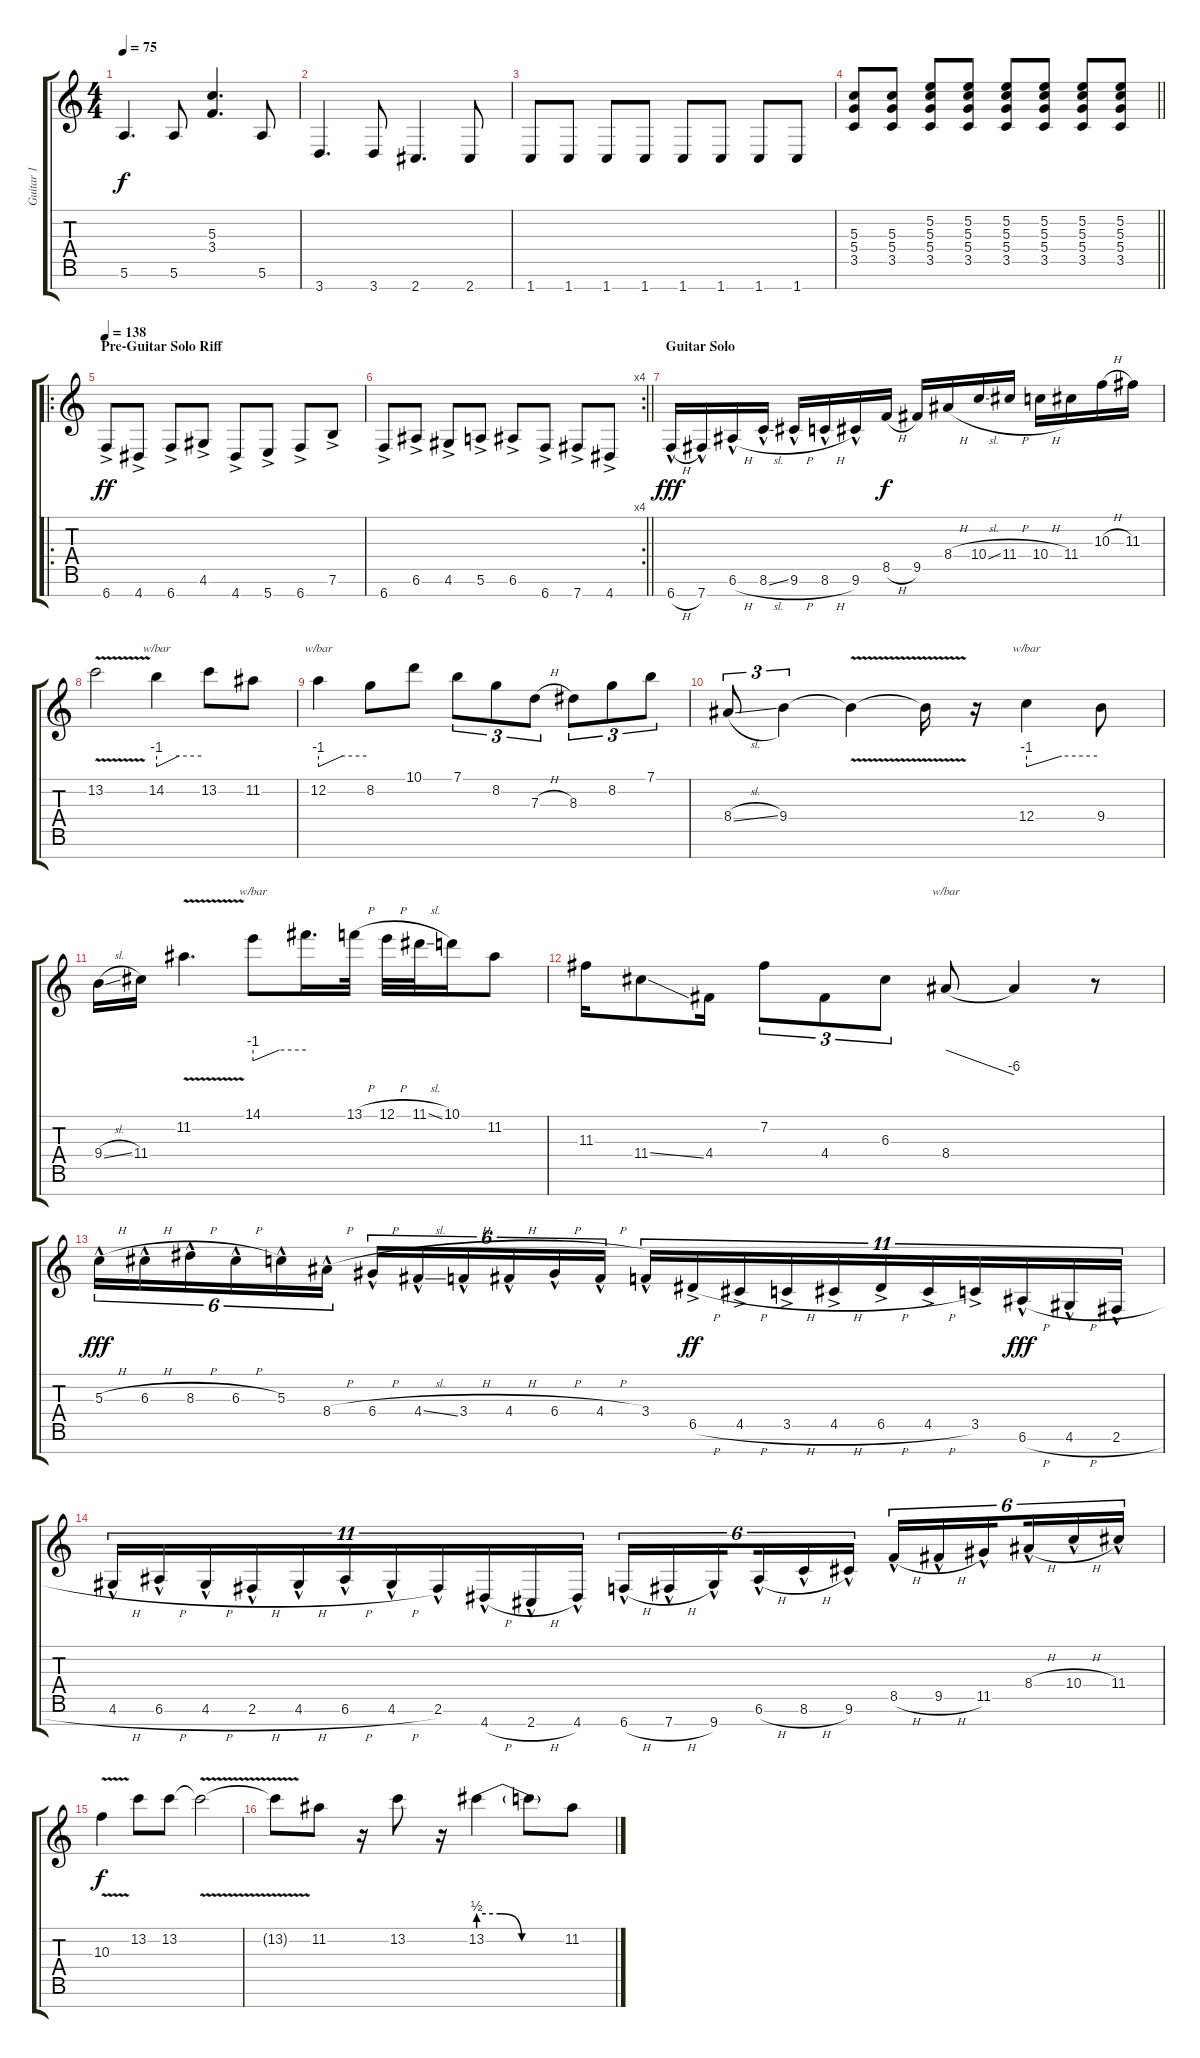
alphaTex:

\track ("Guitar 1" "Guitar 1") {instrument distortionguitar}
\staff {score tabs}
\tuning (E4 B3 G3 D3 A2 E2 B1) {hide}
\ts (4 4)
\tempo 75
\clef g2
\ks c
5.6.4{d dy f} 5.6.8 (5.3 3.4).4{d} 5.6.8 |
3.7.4{d} 3.7.8 2.7.4{d} 2.7.8 |
1.7.8 1.7.8 1.7.8 1.7.8 1.7.8 1.7.8 1.7.8 1.7.8 |
\barLineRight lightlight
(5.3 5.4 3.5).8 (5.3 5.4 3.5).8 (5.2 5.3 5.4 3.5).8 (5.2 5.3 5.4 3.5).8 (5.2 5.3 5.4 3.5).8 (5.2 5.3 5.4 3.5).8 (5.2 5.3 5.4 3.5).8 (5.2 5.3 5.4 3.5).8 |
\ro
\section ("" "Pre-Guitar Solo Riff")
\tempo 138
6.7{ac}.8{dy ff} 4.7{ac}.8 6.7{ac}.8 4.6{ac}.8 4.7{ac}.8 5.7{ac}.8 6.7{ac}.8 7.6{ac}.8 |
\rc 4
\barLineRight lightlight
6.7{ac}.8 6.6{ac}.8 4.6{ac}.8 5.6{ac}.8 6.6{ac}.8 6.7{ac}.8 7.7{ac}.8 4.7{ac}.8 |
\section ("" "Guitar Solo")
6.7{h hac}.16{dy fff volume 16} 7.7{hac}.16 6.6{h hac}.16 8.6{sl hac}.16 9.6{h hac}.16 8.6{h hac}.16 9.6{hac}.16 8.5{h}.16{dy f} 9.5.16 8.4{h}.16 10.4{sl}.16 11.4{h}.16 10.4{h}.16 11.4.16 10.3{h}.16 11.3.16 |
13.2{v}.2 14.2.4{tbe (custom default 0 -4 30 0 60 0)} 13.2.8 11.2.8 |
12.2.4{tbe (custom default 0 -4 30 0 60 0)} 8.2.8 10.1.8 7.1.8{tu (3 2)} 8.2.8{tu (3 2)} 7.3{h}.8{tu (3 2)} 8.3.8{tu (3 2)} 8.2.8{tu (3 2)} 7.1.8{tu (3 2)} |
8.4{sl}.8{tu (3 2)} 9.4.4{tu (3 2)} 9.4{v t}.4 9.4{t}.16 r.16 12.4.4{tbe (custom default 0 -4 30 0 60 0)} 9.4.8 |
9.4{sl}.16 11.4.16 11.2{v}.4{d} 14.1.8{tbe (custom default 0 -4 30 0 60 0)} 14.1{t}.16{d} 13.1{h}.32 12.1{h}.32 11.1{sl}.32 10.1.16 11.2.8 |
11.3.16 11.4{ss}.8 4.4.16 7.2.8{tu (3 2)} 4.4.8{tu (3 2)} 6.3.8{tu (3 2)} 8.4.8{tbe (dive default 0 0 60 -24)} 8.4{t}.4 r.8 |
5.3{h hac}.16{tu (6 4) dy fff} 6.3{h hac}.16{tu (6 4)} 8.3{h hac}.16{tu (6 4)} 6.3{h hac}.16{tu (6 4)} 5.3{hac}.16{tu (6 4)} 8.4{h hac}.16{tu (6 4)} 6.4{h hac}.16{tu (6 4)} 4.4{sl hac}.16{tu (6 4)} 3.4{h hac}.16{tu (6 4)} 4.4{h hac}.16{tu (6 4)} 6.4{h hac}.16{tu (6 4)} 4.4{h hac}.16{tu (6 4)} 3.4{hac}.16{tu (11 8)} 6.5{h ac}.16{tu (11 8) dy ff} 4.5{h ac}.16{tu (11 8)} 3.5{h ac}.16{tu (11 8)} 4.5{h ac}.16{tu (11 8)} 6.5{h ac}.16{tu (11 8)} 4.5{h ac}.16{tu (11 8)} 3.5{ac}.16{tu (11 8)} 6.6{h hac}.16{tu (11 8) dy fff} 4.6{h hac}.16{tu (11 8)} 2.6{h hac}.16{tu (11 8)} |
4.6{h hac}.16{tu (11 8)} 6.6{h hac}.16{tu (11 8)} 4.6{h hac}.16{tu (11 8)} 2.6{h hac}.16{tu (11 8)} 4.6{h hac}.16{tu (11 8)} 6.6{h hac}.16{tu (11 8)} 4.6{h hac}.16{tu (11 8)} 2.6{hac}.16{tu (11 8)} 4.7{h hac}.16{tu (11 8)} 2.7{h hac}.16{tu (11 8)} 4.7{hac}.16{tu (11 8)} 6.7{h hac}.16{tu (6 4)} 7.7{h hac}.16{tu (6 4)} 9.7{hac}.16{tu (6 4) beam splitsecondary} 6.6{h hac}.16{tu (6 4)} 8.6{h hac}.16{tu (6 4)} 9.6{hac}.16{tu (6 4)} 8.5{h hac}.16{tu (6 4)} 9.5{h hac}.16{tu (6 4)} 11.5{hac}.16{tu (6 4) beam splitsecondary} 8.4{h hac}.16{tu (6 4)} 10.4{h hac}.16{tu (6 4)} 11.4{hac}.16{tu (6 4)} |
10.3{v}.4{dy f} 13.2.8 13.2.8 13.2{v t}.2 |
13.2{t}.8 11.2.8 r.16 13.2.8 r.16 13.2{be (custom 0 2 15 2 30 0 60 0)}.4 13.2{t}.8 11.2.8
